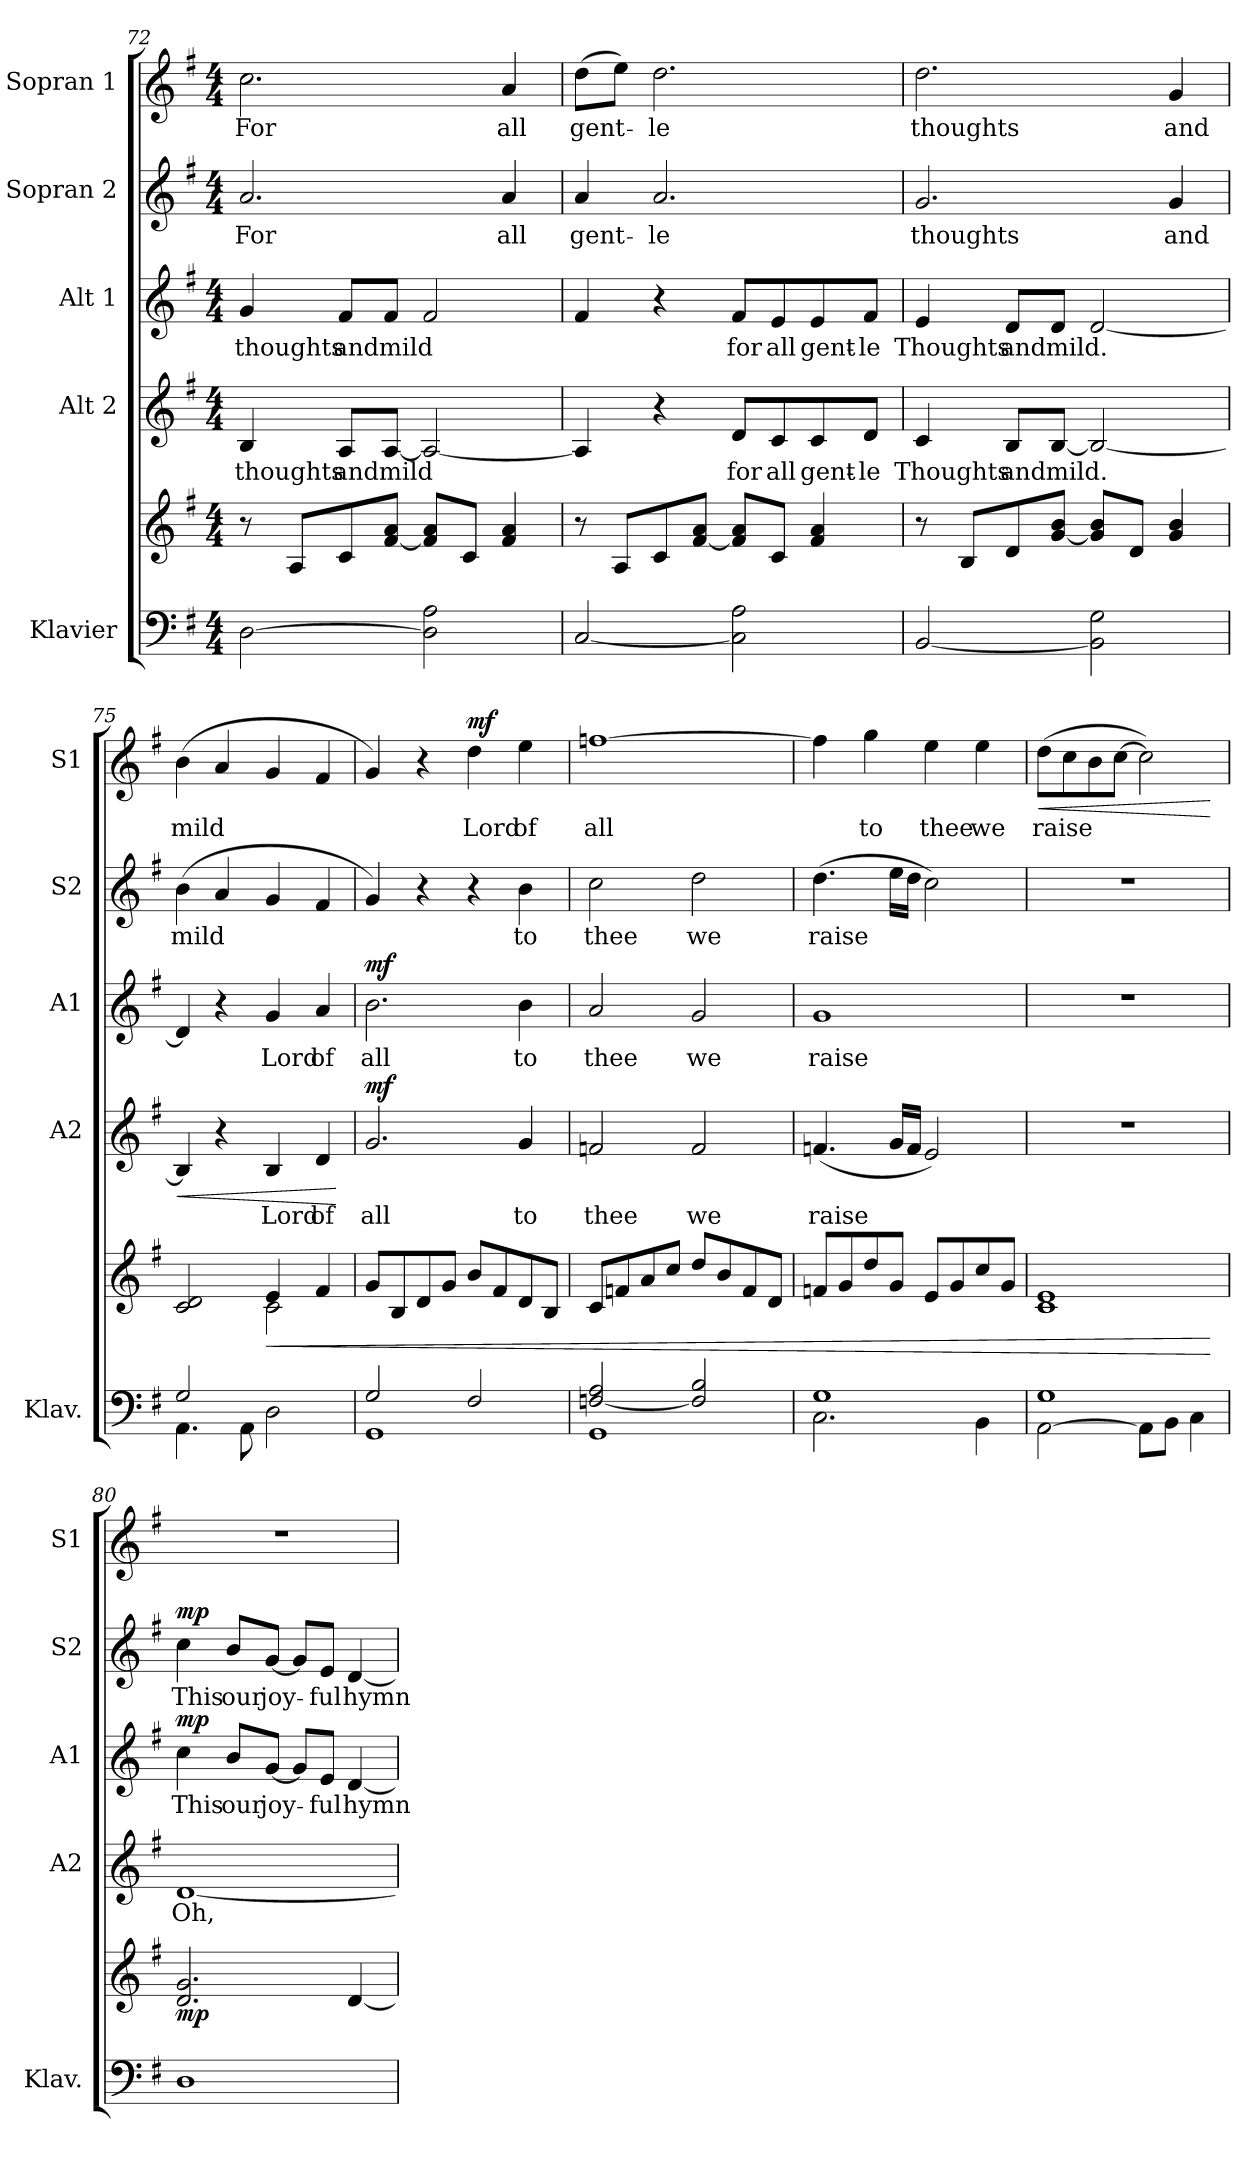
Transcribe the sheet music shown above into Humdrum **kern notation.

**kern	**kern	**dynam	**kern	**text	**dynam	**kern	**text	**dynam	**kern	**text	**dynam	**kern	**text	**dynam
*part5	*part5	*part5	*part4	*part4	*part4	*part3	*part3	*part3	*part2	*part2	*part2	*part1	*part1	*part1
*staff6	*staff5	*staff5/6	*staff4	*staff4	*staff4	*staff3	*staff3	*staff3	*staff2	*staff2	*staff2	*staff1	*staff1	*staff1
*I"Klavier	*	*	*I"Alt 2	*	*	*I"Alt 1	*	*	*I"Sopran 2	*	*	*I"Sopran 1	*	*
*I'Klav.	*	*	*I'A2	*	*	*I'A1	*	*	*I'S2	*	*	*I'S1	*	*
*clefF4	*clefG2	*	*clefG2	*	*	*clefG2	*	*	*clefG2	*	*	*clefG2	*	*
*k[f#]	*k[f#]	*	*k[f#]	*	*	*k[f#]	*	*	*k[f#]	*	*	*k[f#]	*	*
*M4/4	*M4/4	*	*M4/4	*	*	*M4/4	*	*	*M4/4	*	*	*M4/4	*	*
=72	=72	=72	=72	=72	=72	=72	=72	=72	=72	=72	=72	=72	=72	=72
!	!	!	!	!LO:LY:b	!	!	!LO:LY:b	!	!	!LO:LY:b	!	!	!LO:LY:b	!
[2D\	8r	.	4B/	thoughts	.	4g/	thoughts	.	2.a/	For	.	2.cc\	For	.
.	8A/L	.	.	.	.	.	.	.	.	.	.	.	.	.
!	!	!	!	!LO:LY:b	!	!	!LO:LY:b	!	!	!	!	!	!	!
.	8c/	.	8A/L	and	.	8f#/L	and	.	.	.	.	.	.	.
!	!	!	!	!LO:LY:b	!	!	!LO:LY:b	!	!	!	!	!	!	!
.	[8f#/ 8a/J	.	[8A/J	mild	.	8f#/J	mild	.	.	.	.	.	.	.
2D\] 2A\	8f#/] 8a/L	.	2A/_	.	.	2f#/	.	.	.	.	.	.	.	.
.	8c/J	.	.	.	.	.	.	.	.	.	.	.	.	.
!	!	!	!	!	!	!	!	!	!	!LO:LY:b	!	!	!LO:LY:b	!
.	4f#/ 4a/	.	.	.	.	.	.	.	4a/	all	.	4a/	all	.
!!LO:PB:g=z
=73	=73	=73	=73	=73	=73	=73	=73	=73	=73	=73	=73	=73	=73	=73
!	!	!	!	!	!	!	!	!	!	!LO:LY:b	!	!	!LO:LY:b	!
[2C/	8r	.	4A/]	.	.	4f#/	.	.	4a/	gent-	.	(>8dd\L	gent-	.
.	8A/L	.	.	.	.	.	.	.	.	.	.	8ee\J)	.	.
!	!	!	!	!	!	!	!	!	!	!LO:LY:b	!	!	!LO:LY:b	!
.	8c/	.	4r	.	.	4r	.	.	2.a/	-le	.	2.dd\	-le	.
.	[8f#/ 8a/J	.	.	.	.	.	.	.	.	.	.	.	.	.
!	!	!	!	!LO:LY:b	!	!	!LO:LY:b	!	!	!	!	!	!	!
2C\] 2A\	8f#/] 8a/L	.	8d/L	for	.	8f#/L	for	.	.	.	.	.	.	.
!	!	!	!	!LO:LY:b	!	!	!LO:LY:b	!	!	!	!	!	!	!
.	8c/J	.	8c/	all	.	8e/	all	.	.	.	.	.	.	.
!	!	!	!	!LO:LY:b	!	!	!LO:LY:b	!	!	!	!	!	!	!
.	4f#/ 4a/	.	8c/	gent-	.	8e/	gent-	.	.	.	.	.	.	.
!	!	!	!	!LO:LY:b	!	!	!LO:LY:b	!	!	!	!	!	!	!
.	.	.	8d/J	-le	.	8f#/J	-le	.	.	.	.	.	.	.
=74	=74	=74	=74	=74	=74	=74	=74	=74	=74	=74	=74	=74	=74	=74
!	!	!	!	!LO:LY:b	!	!	!LO:LY:b	!	!	!LO:LY:b	!	!	!LO:LY:b	!
[2BB/	8r	.	4c/	Thoughts	.	4e/	Thoughts	.	2.g/	thoughts	.	2.dd\	thoughts	.
.	8B/L	.	.	.	.	.	.	.	.	.	.	.	.	.
!	!	!	!	!LO:LY:b	!	!	!LO:LY:b	!	!	!	!	!	!	!
.	8d/	.	8B/L	and	.	8d/L	and	.	.	.	.	.	.	.
!	!	!	!	!LO:LY:b	!	!	!LO:LY:b	!	!	!	!	!	!	!
.	[8g/ 8b/J	.	[8B/J	mild.	.	8d/J	mild.	.	.	.	.	.	.	.
2BB\] 2G\	8g/] 8b/L	.	2B/_	.	.	[2d/	.	.	.	.	.	.	.	.
.	8d/J	.	.	.	.	.	.	.	.	.	.	.	.	.
!	!	!	!	!	!	!	!	!	!	!LO:LY:b	!	!	!LO:LY:b	!
.	4g/ 4b/	.	.	.	.	.	.	.	4g/	and	.	4g/	and	.
=75	=75	=75	=75	=75	=75	=75	=75	=75	=75	=75	=75	=75	=75	=75
*^	*^	*	*	*	*	*	*	*	*	*	*	*	*	*
!	!	!	!	!	!	!	!LO:HP:b	!	!	!	!	!LO:LY:b	!	!	!LO:LY:b	!
4.AA\	2G/	2c/ 2d/	2ryy	.	4B/]	.	<	4d/]	.	.	(>4b\	mild	.	(>4b\	mild	.
.	.	.	.	.	4r	.	.	4r	.	.	4a/	.	.	4a/	.	.
8AA\	.	.	.	.	.	.	.	.	.	.	.	.	.	.	.	.
!	!	!	!	!LO:HP:b	!	!LO:LY:b	!	!	!LO:LY:b	!	!	!	!	!	!	!
2D\	2ryy	2c\	4e/	<	4B/	Lord	.	4g/	Lord	.	4g/	.	.	4g/	.	.
!	!	!	!	!	!	!LO:LY:b	!	!	!LO:LY:b	!	!	!	!	!	!	!
.	.	.	4f#/	.	4d/	of	.	4a/	of	.	4f#/	.	.	4f#/	.	.
*v	*v	*	*	*	*	*	*	*	*	*	*	*	*	*	*	*
*	*v	*v	*	*	*	*	*	*	*	*	*	*	*	*	*
.	.	.	.	.	[	.	.	.	.	.	.	.	.	.
!!LO:LB:g=z
=76	=76	=76	=76	=76	=76	=76	=76	=76	=76	=76	=76	=76	=76	=76
*^	*	*	*	*	*	*	*	*	*	*	*	*	*	*
!	!	!	!	!	!LO:LY:b	!LO:DY:b	!	!LO:LY:b	!LO:DY:b	!	!	!	!	!	!
1GG	2G/	8g/L	.	2.g/	all	mf	2.b\	all	mf	4g/)	.	.	4g/)	.	.
.	.	8B/	.	.	.	.	.	.	.	.	.	.	.	.	.
.	.	8d/	.	.	.	.	.	.	.	4r	.	.	4r	.	.
.	.	8g/J	.	.	.	.	.	.	.	.	.	.	.	.	.
!	!	!	!	!	!	!	!	!	!	!	!	!	!	!LO:LY:b	!LO:DY:b
.	2F#/	8b/L	.	.	.	.	.	.	.	4r	.	.	4dd\	Lord	mf
.	.	8f#/	.	.	.	.	.	.	.	.	.	.	.	.	.
!	!	!	!	!	!LO:LY:b	!	!	!LO:LY:b	!	!	!LO:LY:b	!	!	!LO:LY:b	!
.	.	8d/	.	4g/	to	.	4b\	to	.	4b\	to	.	4ee\	of	.
.	.	8B/J	.	.	.	.	.	.	.	.	.	.	.	.	.
=77	=77	=77	=77	=77	=77	=77	=77	=77	=77	=77	=77	=77	=77	=77	=77
!	!	!	!	!	!LO:LY:b	!	!	!LO:LY:b	!	!	!LO:LY:b	!	!	!LO:LY:b	!
1GG	[2Fn/ 2A/	8c/L	.	2fn/	thee	.	2a/	thee	.	2cc\	thee	.	[1ffn	all	.
.	.	8fn/	.	.	.	.	.	.	.	.	.	.	.	.	.
.	.	8a/	.	.	.	.	.	.	.	.	.	.	.	.	.
.	.	8cc/J	.	.	.	.	.	.	.	.	.	.	.	.	.
!	!	!	!	!	!LO:LY:b	!	!	!LO:LY:b	!	!	!LO:LY:b	!	!	!	!
.	2F/] 2B/	8dd/L	.	2f/	we	.	2g/	we	.	2dd\	we	.	.	.	.
.	.	8b/	.	.	.	.	.	.	.	.	.	.	.	.	.
.	.	8f/	.	.	.	.	.	.	.	.	.	.	.	.	.
.	.	8d/J	.	.	.	.	.	.	.	.	.	.	.	.	.
=78	=78	=78	=78	=78	=78	=78	=78	=78	=78	=78	=78	=78	=78	=78	=78
!	!	!	!	!	!LO:LY:b	!	!	!LO:LY:b	!	!	!LO:LY:b	!	!	!	!
2.C\	1G	8fn/L	.	(<4.fn/	raise	.	1g	raise	.	(>4.dd\	raise	.	4ff\]	.	.
.	.	8g/	.	.	.	.	.	.	.	.	.	.	.	.	.
!	!	!	!	!	!	!	!	!	!	!	!	!	!	!LO:LY:b	!
.	.	8dd/	.	.	.	.	.	.	.	.	.	.	4gg\	to	.
.	.	8g/J	.	16g/LL	.	.	.	.	.	16ee\LL	.	.	.	.	.
.	.	.	.	16f/JJ	.	.	.	.	.	16dd\JJ	.	.	.	.	.
!	!	!	!	!	!	!	!	!	!	!	!	!	!	!LO:LY:b	!
.	.	8e/L	.	2e/)	.	.	.	.	.	2cc\)	.	.	4ee\	thee	.
.	.	8g/	.	.	.	.	.	.	.	.	.	.	.	.	.
!	!	!	!	!	!	!	!	!	!	!	!	!	!	!LO:LY:b	!
4BB\	.	8cc/	.	.	.	.	.	.	.	.	.	.	4ee\	we	.
.	.	8g/J	.	.	.	.	.	.	.	.	.	.	.	.	.
=79	=79	=79	=79	=79	=79	=79	=79	=79	=79	=79	=79	=79	=79	=79	=79
!	!	!	!	!	!	!	!	!	!	!	!	!	!	!LO:LY:b	!LO:HP:b
[2AA\	1G	1c 1e	.	1r	.	.	1r	.	.	1r	.	.	(>8dd\L	raise	<
.	.	.	.	.	.	.	.	.	.	.	.	.	8cc\	.	.
.	.	.	.	.	.	.	.	.	.	.	.	.	8b\	.	.
.	.	.	.	.	.	.	.	.	.	.	.	.	[8cc\J	.	.
8AA\L]	.	.	.	.	.	.	.	.	.	.	.	.	2cc\])	.	.
8BB\J	.	.	.	.	.	.	.	.	.	.	.	.	.	.	.
4C\	.	.	.	.	.	.	.	.	.	.	.	.	.	.	.
*v	*v	*	*	*	*	*	*	*	*	*	*	*	*	*	*
.	.	[	.	.	.	.	.	.	.	.	.	.	.	[
!!LO:PB:g=z
=80	=80	=80	=80	=80	=80	=80	=80	=80	=80	=80	=80	=80	=80	=80
!	!	!LO:DY:b	!	!LO:LY:b	!	!	!LO:LY:b	!LO:DY:b	!	!LO:LY:b	!LO:DY:b	!	!	!
1D	2.d/ 2.g/	mp	[1d	Oh,	.	4cc\	This	mp	4cc\	This	mp	1r	.	.
!	!	!	!	!	!	!	!LO:LY:b	!	!	!LO:LY:b	!	!	!	!
.	.	.	.	.	.	8b/L	our	.	8b/L	our	.	.	.	.
!	!	!	!	!	!	!	!LO:LY:b	!	!	!LO:LY:b	!	!	!	!
.	.	.	.	.	.	[8g/J	joy-	.	[8g/J	joy-	.	.	.	.
.	.	.	.	.	.	8g/L]	.	.	8g/L]	.	.	.	.	.
!	!	!	!	!	!	!	!LO:LY:b	!	!	!LO:LY:b	!	!	!	!
.	.	.	.	.	.	8e/J	-ful	.	8e/J	-ful	.	.	.	.
!	!	!	!	!	!	!	!LO:LY:b	!	!	!LO:LY:b	!	!	!	!
.	[4d/	.	.	.	.	[4d/	hymn	.	[4d/	hymn	.	.	.	.
=	=	=	=	=	=	=	=	=	=	=	=	=	=	=
*-	*-	*-	*-	*-	*-	*-	*-	*-	*-	*-	*-	*-	*-	*-
